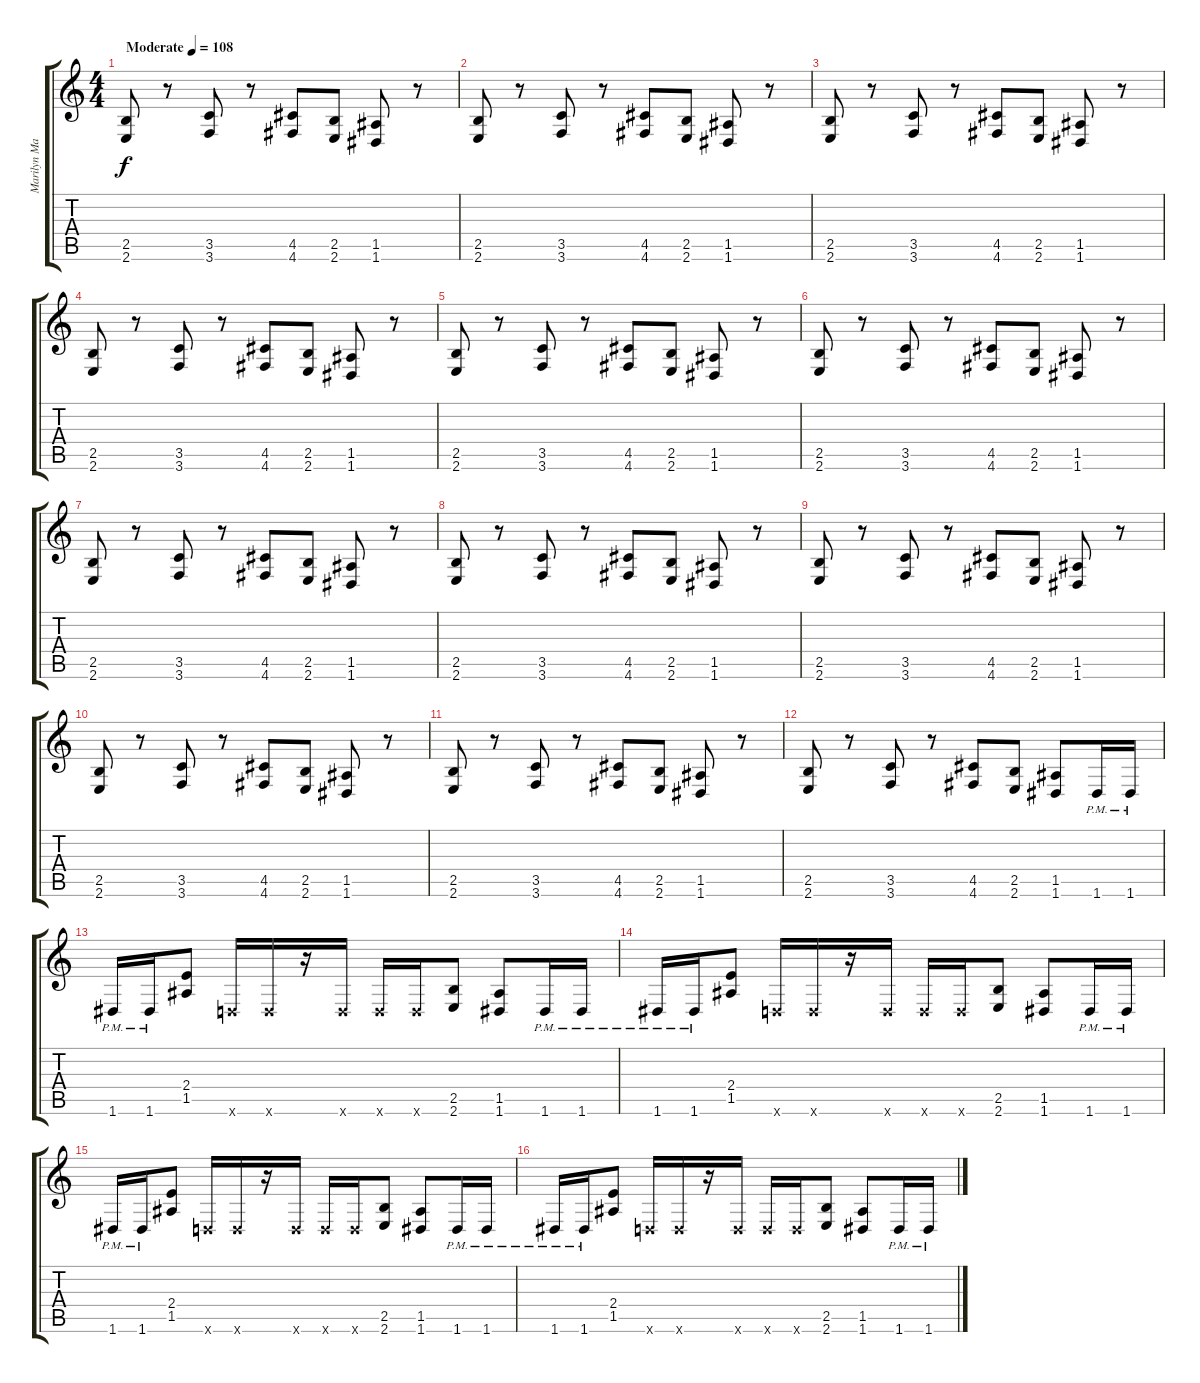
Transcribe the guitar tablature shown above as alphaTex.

\track ("Marilyn Manson" "Marilyn Ma") {instrument overdrivenguitar}
\staff {score tabs}
\tuning (E4 B3 G3 D3 A2 D2) {hide}
\ts (4 4)
\tempo (108 "Moderate")
\clef g2
\ks c
(2.5 2.6).8{dy f instrument overdrivenguitar} r.8 (3.5 3.6).8 r.8 (4.5 4.6).8 (2.5 2.6).8 (1.5 1.6).8 r.8 |
(2.5 2.6).8 r.8 (3.5 3.6).8 r.8 (4.5 4.6).8 (2.5 2.6).8 (1.5 1.6).8 r.8 |
(2.5 2.6).8 r.8 (3.5 3.6).8 r.8 (4.5 4.6).8 (2.5 2.6).8 (1.5 1.6).8 r.8 |
(2.5 2.6).8 r.8 (3.5 3.6).8 r.8 (4.5 4.6).8 (2.5 2.6).8 (1.5 1.6).8 r.8 |
(2.5 2.6).8 r.8 (3.5 3.6).8 r.8 (4.5 4.6).8 (2.5 2.6).8 (1.5 1.6).8 r.8 |
(2.5 2.6).8 r.8 (3.5 3.6).8 r.8 (4.5 4.6).8 (2.5 2.6).8 (1.5 1.6).8 r.8 |
(2.5 2.6).8 r.8 (3.5 3.6).8 r.8 (4.5 4.6).8 (2.5 2.6).8 (1.5 1.6).8 r.8 |
(2.5 2.6).8 r.8 (3.5 3.6).8 r.8 (4.5 4.6).8 (2.5 2.6).8 (1.5 1.6).8 r.8 |
(2.5 2.6).8 r.8 (3.5 3.6).8 r.8 (4.5 4.6).8 (2.5 2.6).8 (1.5 1.6).8 r.8 |
(2.5 2.6).8 r.8 (3.5 3.6).8 r.8 (4.5 4.6).8 (2.5 2.6).8 (1.5 1.6).8 r.8 |
(2.5 2.6).8 r.8 (3.5 3.6).8 r.8 (4.5 4.6).8 (2.5 2.6).8 (1.5 1.6).8 r.8 |
(2.5 2.6).8 r.8 (3.5 3.6).8 r.8 (4.5 4.6).8 (2.5 2.6).8 (1.5 1.6).8 1.6{pm}.16 1.6{pm}.16 |
1.6{pm}.16 1.6{pm}.16 (2.4 1.5).8 0.6{x}.16 0.6{x}.16 r.16 0.6{x}.16 0.6{x}.16 0.6{x}.16 (2.5 2.6).8 (1.5 1.6).8 1.6{pm}.16 1.6{pm}.16 |
1.6{pm}.16 1.6{pm}.16 (2.4 1.5).8 0.6{x}.16 0.6{x}.16 r.16 0.6{x}.16 0.6{x}.16 0.6{x}.16 (2.5 2.6).8 (1.5 1.6).8 1.6{pm}.16 1.6{pm}.16 |
1.6{pm}.16 1.6{pm}.16 (2.4 1.5).8 0.6{x}.16 0.6{x}.16 r.16 0.6{x}.16 0.6{x}.16 0.6{x}.16 (2.5 2.6).8 (1.5 1.6).8 1.6{pm}.16 1.6{pm}.16 |
1.6{pm}.16 1.6{pm}.16 (2.4 1.5).8 0.6{x}.16 0.6{x}.16 r.16 0.6{x}.16 0.6{x}.16 0.6{x}.16 (2.5 2.6).8 (1.5 1.6).8 1.6{pm}.16 1.6{pm}.16
